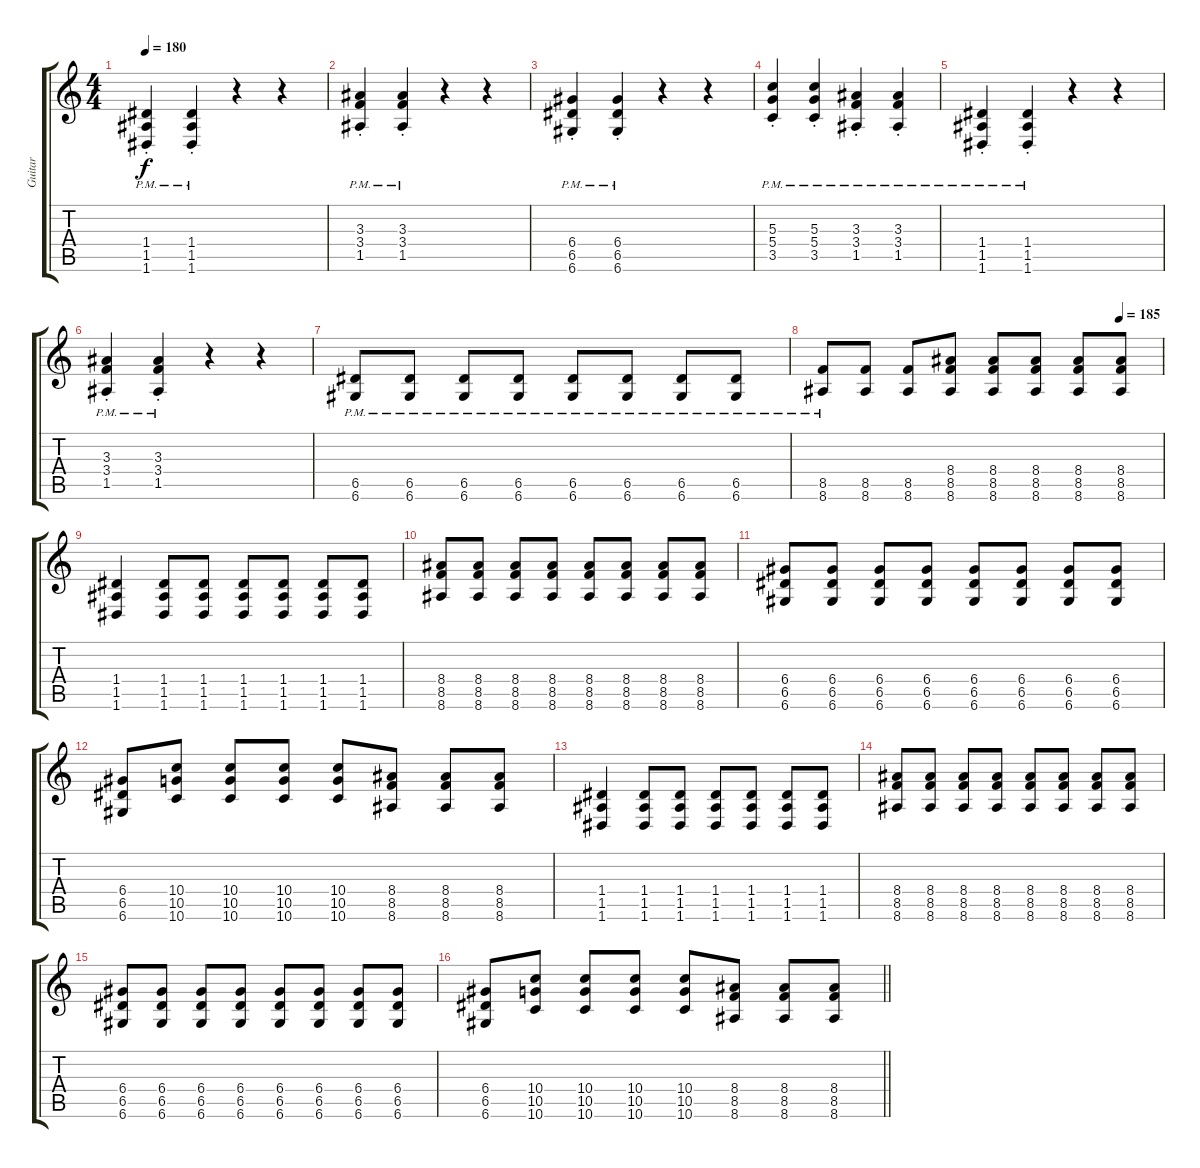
\track ("Guitar" "Guitar") {instrument distortionguitar}
\staff {score tabs}
\tuning (E4 B3 G3 D3 A2 D2) {hide}
\ts (4 4)
\tempo 180
\clef g2
\ks c
(1.4{pm st} 1.5{pm st} 1.6{pm st}).4{dy f} (1.4{pm st} 1.5{pm st} 1.6{pm st}).4 r.4 r.4 |
(3.3{pm st} 3.4{pm st} 1.5{pm st}).4 (3.3{pm st} 3.4{pm st} 1.5{pm st}).4 r.4 r.4 |
(6.4{pm st} 6.5{pm st} 6.6{pm st}).4 (6.4{pm st} 6.5{pm st} 6.6{pm st}).4 r.4 r.4 |
(5.3{pm st} 5.4{pm st} 3.5{pm st}).4 (5.3{pm st} 5.4{pm st} 3.5{pm st}).4 (3.3{pm st} 3.4{pm st} 1.5{pm st}).4 (3.3{pm st} 3.4{pm st} 1.5{pm st}).4 |
(1.4{pm st} 1.5{pm st} 1.6{pm st}).4 (1.4{pm st} 1.5{pm st} 1.6{pm st}).4 r.4 r.4 |
(3.3{pm st} 3.4{pm st} 1.5{pm st}).4 (3.3{pm st} 3.4{pm st} 1.5{pm st}).4 r.4 r.4 |
(6.5{pm} 6.6{pm}).8 (6.5{pm} 6.6{pm}).8 (6.5{pm} 6.6{pm}).8 (6.5{pm} 6.6{pm}).8 (6.5{pm} 6.6{pm}).8 (6.5{pm} 6.6{pm}).8 (6.5{pm} 6.6{pm}).8 (6.5{pm} 6.6{pm}).8 |
\tempo (185 0.875)
(8.5{pm} 8.6{pm}).8 (8.5 8.6).8 (8.5 8.6).8 (8.4 8.5 8.6).8 (8.4 8.5 8.6).8 (8.4 8.5 8.6).8 (8.4 8.5 8.6).8 (8.4 8.5 8.6).8 |
(1.4 1.5 1.6).4 (1.4 1.5 1.6).8 (1.4 1.5 1.6).8 (1.4 1.5 1.6).8 (1.4 1.5 1.6).8 (1.4 1.5 1.6).8 (1.4 1.5 1.6).8 |
(8.4 8.5 8.6).8 (8.4 8.5 8.6).8 (8.4 8.5 8.6).8 (8.4 8.5 8.6).8 (8.4 8.5 8.6).8 (8.4 8.5 8.6).8 (8.4 8.5 8.6).8 (8.4 8.5 8.6).8 |
(6.4 6.5 6.6).8 (6.4 6.5 6.6).8 (6.4 6.5 6.6).8 (6.4 6.5 6.6).8 (6.4 6.5 6.6).8 (6.4 6.5 6.6).8 (6.4 6.5 6.6).8 (6.4 6.5 6.6).8 |
(6.4 6.5 6.6).8 (10.4 10.5 10.6).8 (10.4 10.5 10.6).8 (10.4 10.5 10.6).8 (10.4 10.5 10.6).8 (8.4 8.5 8.6).8 (8.4 8.5 8.6).8 (8.4 8.5 8.6).8 |
(1.4 1.5 1.6).4 (1.4 1.5 1.6).8 (1.4 1.5 1.6).8 (1.4 1.5 1.6).8 (1.4 1.5 1.6).8 (1.4 1.5 1.6).8 (1.4 1.5 1.6).8 |
(8.4 8.5 8.6).8 (8.4 8.5 8.6).8 (8.4 8.5 8.6).8 (8.4 8.5 8.6).8 (8.4 8.5 8.6).8 (8.4 8.5 8.6).8 (8.4 8.5 8.6).8 (8.4 8.5 8.6).8 |
(6.4 6.5 6.6).8 (6.4 6.5 6.6).8 (6.4 6.5 6.6).8 (6.4 6.5 6.6).8 (6.4 6.5 6.6).8 (6.4 6.5 6.6).8 (6.4 6.5 6.6).8 (6.4 6.5 6.6).8 |
\barLineRight lightlight
(6.4 6.5 6.6).8 (10.4 10.5 10.6).8 (10.4 10.5 10.6).8 (10.4 10.5 10.6).8 (10.4 10.5 10.6).8 (8.4 8.5 8.6).8 (8.4 8.5 8.6).8 (8.4 8.5 8.6).8
